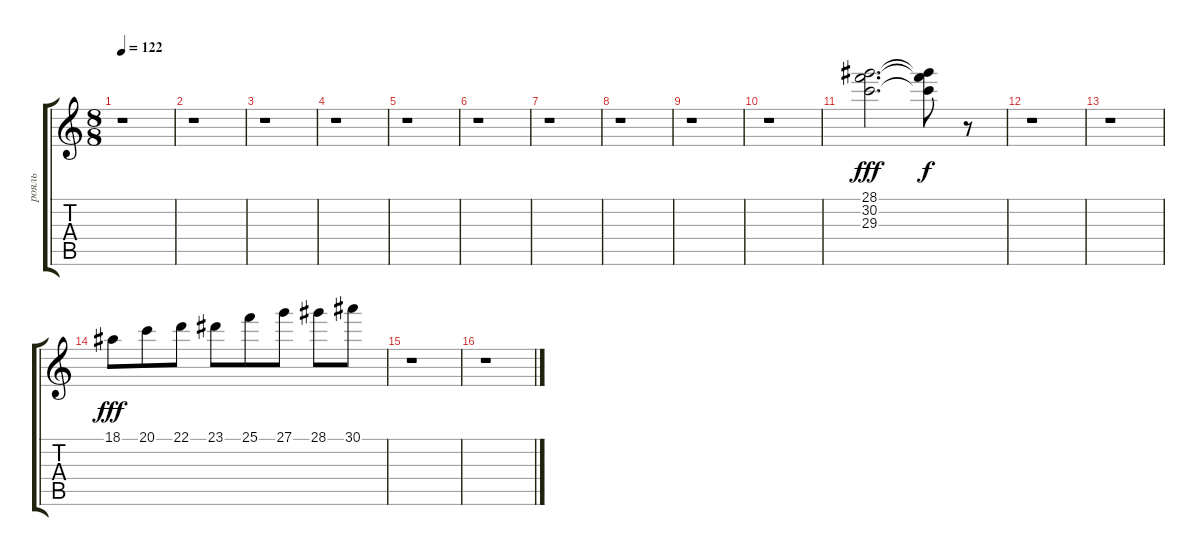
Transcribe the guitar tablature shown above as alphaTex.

\track ("рояль" "рояль") {instrument brightacousticpiano}
\staff {score tabs}
\tuning (E4 B3 G3 D3 A2 E2) {hide}
\ts (8 8)
\tempo 122
\clef g2
\ks c
r.1{dy fff} |
r.1 |
r.1 |
r.1 |
r.1 |
r.1 |
r.1 |
r.1 |
r.1 |
r.1 |
(28.1 30.2 29.3).2{d} (28.1{t} 30.2{t} 29.3{t}).8{dy f} r.8 |
r.1 |
r.1 |
18.1.8{dy fff} 20.1.8 22.1.8 23.1.8 25.1.8 27.1.8 28.1.8 30.1.8 |
r.1 |
r.1
